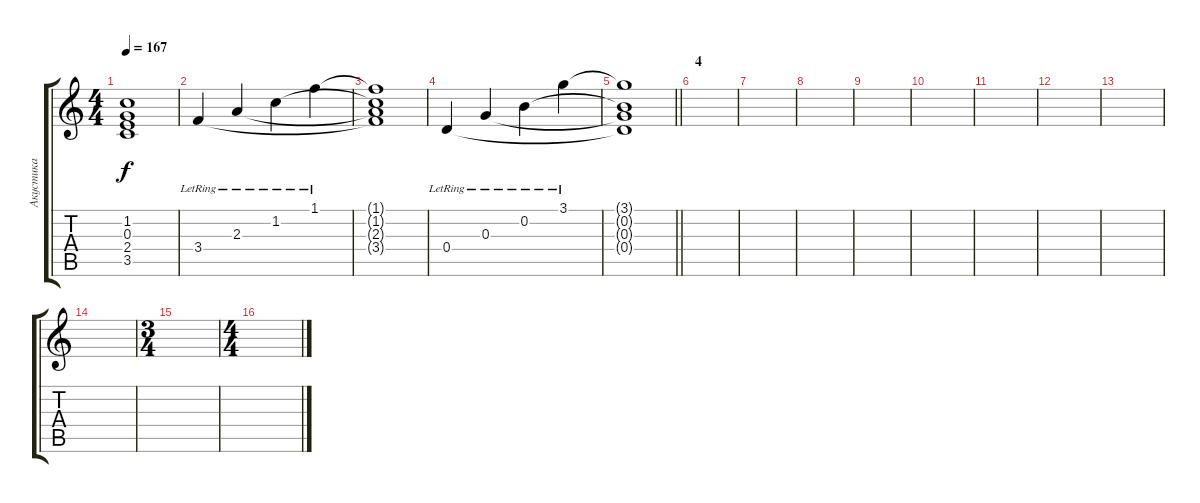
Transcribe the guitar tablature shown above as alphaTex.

\track ("Акустика" "Акустика") {instrument acousticguitarsteel}
\staff {score tabs}
\tuning (E4 B3 G3 D3 A2 E2) {hide}
\ts (4 4)
\tempo 167
\clef g2
\ks c
(1.2{t} 0.3{t} 2.4{t} 3.5{t}).1{dy f} |
3.4{lr}.4 2.3{lr}.4 1.2{lr}.4 1.1{lr}.4 |
(1.1{t} 1.2{t} 2.3{t} 3.4{t}).1 |
0.4{lr}.4 0.3{lr}.4 0.2{lr}.4 3.1{lr}.4 |
\barLineRight lightlight
(3.1{t} 0.2{t} 0.3{t} 0.4{t}).1 |
\section ("" "4")
|
|
|
|
|
|
|
|
|
\ts (3 4)
|
\ts (4 4)
